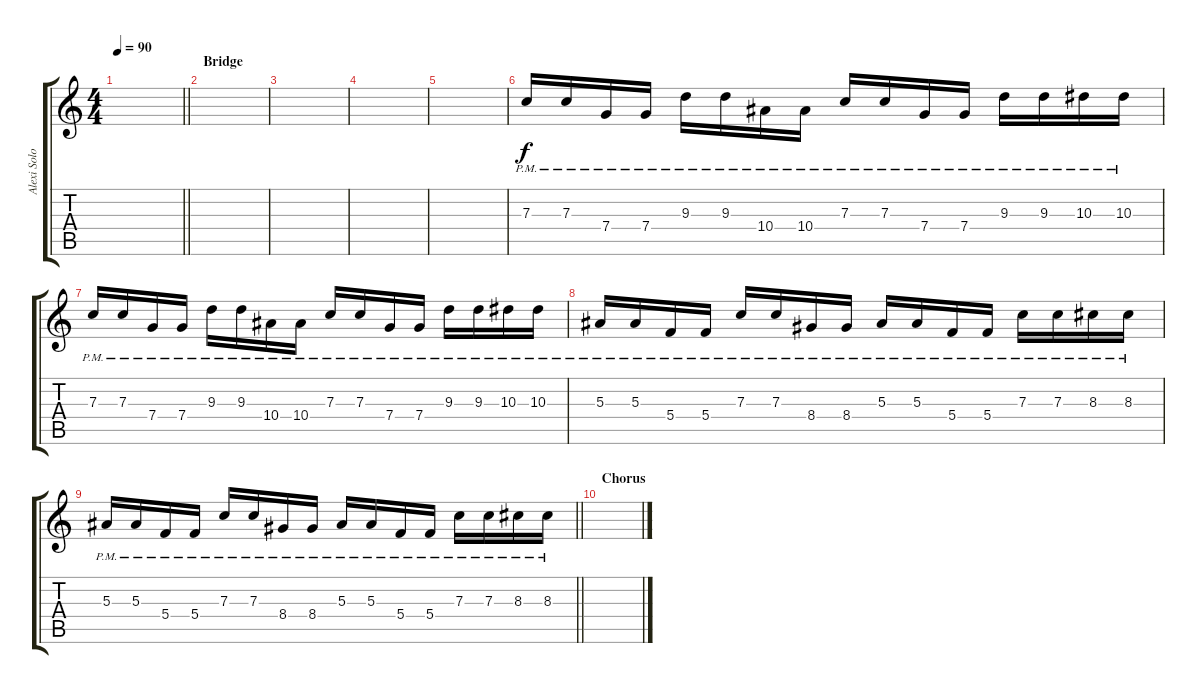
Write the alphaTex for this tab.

\track ("Alexi Solo" "Alexi Solo") {instrument distortionguitar}
\staff {score tabs}
\tuning (D4 A3 F3 C3 G2 C2) {hide}
\ts (4 4)
\tempo 90
\clef g2
\barLineRight lightlight
\ks c
|
\section ("" "Bridge")
|
|
|
|
7.3{pm}.16 7.3{pm}.16 7.4{pm}.16 7.4{pm}.16 9.3{pm}.16 9.3{pm}.16 10.4{pm}.16 10.4{pm}.16 7.3{pm}.16 7.3{pm}.16 7.4{pm}.16 7.4{pm}.16 9.3{pm}.16 9.3{pm}.16 10.3{pm}.16 10.3{pm}.16 |
7.3{pm}.16 7.3{pm}.16 7.4{pm}.16 7.4{pm}.16 9.3{pm}.16 9.3{pm}.16 10.4{pm}.16 10.4{pm}.16 7.3{pm}.16 7.3{pm}.16 7.4{pm}.16 7.4{pm}.16 9.3{pm}.16 9.3{pm}.16 10.3{pm}.16 10.3{pm}.16 |
5.3{pm}.16 5.3{pm}.16 5.4{pm}.16 5.4{pm}.16 7.3{pm}.16 7.3{pm}.16 8.4{pm}.16 8.4{pm}.16 5.3{pm}.16 5.3{pm}.16 5.4{pm}.16 5.4{pm}.16 7.3{pm}.16 7.3{pm}.16 8.3{pm}.16 8.3{pm}.16 |
\barLineRight lightlight
5.3{pm}.16 5.3{pm}.16 5.4{pm}.16 5.4{pm}.16 7.3{pm}.16 7.3{pm}.16 8.4{pm}.16 8.4{pm}.16 5.3{pm}.16 5.3{pm}.16 5.4{pm}.16 5.4{pm}.16 7.3{pm}.16 7.3{pm}.16 8.3{pm}.16 8.3{pm}.16 |
\section ("" "Chorus")
